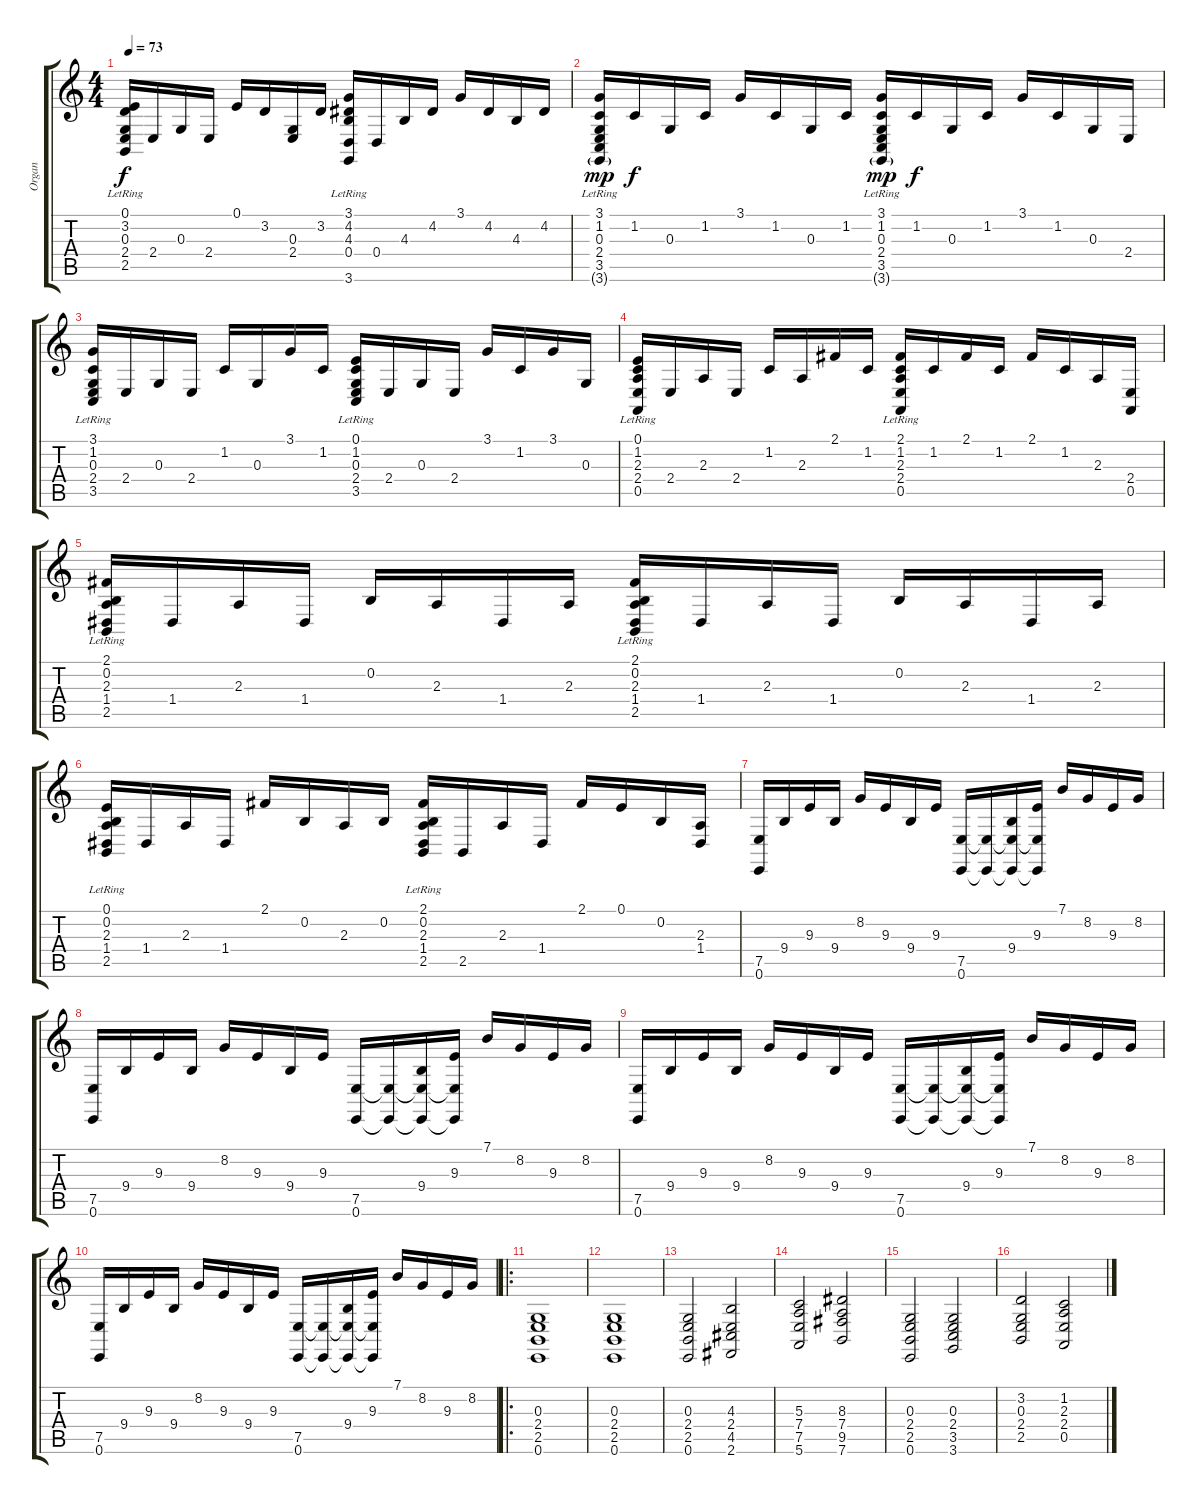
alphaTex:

\track ("Organ" "Organ") {instrument churchorgan}
\staff {score tabs}
\tuning (E4 B3 G3 D3 A2 E2) {hide}
\ts (4 4)
\tempo 73
\clef g2
\ks c
(0.1{lr} 3.2{lr} 0.3{lr} 2.4{lr} 2.5{lr}).16{dy f} 2.4.16 0.3.16 2.4.16 0.1.16 3.2.16 (0.3 2.4).16 3.2.16 (3.1{lr} 4.2{lr} 4.3{lr} 0.4{lr} 3.6{lr}).16 0.4.16 4.3.16 4.2.16 3.1.16 4.2.16 4.3.16 4.2.16 |
(3.1{lr} 1.2{lr} 0.3{lr} 2.4{lr} 3.5{lr} 3.6{g lr}).16{dy mp} 1.2.16{dy f} 0.3.16 1.2.16 3.1.16 1.2.16 0.3.16 1.2.16 (3.1{lr} 1.2{lr} 0.3{lr} 2.4{lr} 3.5{lr} 3.6{g lr}).16{dy mp} 1.2.16{dy f} 0.3.16 1.2.16 3.1.16 1.2.16 0.3.16 2.4.16 |
(3.1{lr} 1.2{lr} 0.3{lr} 2.4{lr} 3.5{lr}).16 2.4.16 0.3.16 2.4.16 1.2.16 0.3.16 3.1.16 1.2.16 (0.1{lr} 1.2{lr} 0.3{lr} 2.4{lr} 3.5{lr}).16 2.4.16 0.3.16 2.4.16 3.1.16 1.2.16 3.1.16 0.3.16 |
(0.1{lr} 1.2{lr} 2.3{lr} 2.4{lr} 0.5{lr}).16 2.4.16 2.3.16 2.4.16 1.2.16 2.3.16 2.1.16 1.2.16 (2.1{lr} 1.2{lr} 2.3{lr} 2.4{lr} 0.5{lr}).16 1.2.16 2.1.16 1.2.16 2.1.16 1.2.16 2.3.16 (2.4 0.5).16 |
(2.1{lr} 0.2{lr} 2.3{lr} 1.4{lr} 2.5{lr}).16 1.4.16 2.3.16 1.4.16 0.2.16 2.3.16 1.4.16 2.3.16 (2.1{lr} 0.2{lr} 2.3{lr} 1.4{lr} 2.5{lr}).16 1.4.16 2.3.16 1.4.16 0.2.16 2.3.16 1.4.16 2.3.16 |
(0.1{lr} 0.2{lr} 2.3{lr} 1.4{lr} 2.5{lr}).16 1.4.16 2.3.16 1.4.16 2.1.16 0.2.16 2.3.16 0.2.16 (2.1{lr} 0.2{lr} 2.3{lr} 1.4{lr} 2.5{lr}).16 2.5.16 2.3.16 1.4.16 2.1.16 0.1.16 0.2.16 (2.3 1.4).16 |
(7.5 0.6).16 9.4.16 9.3.16 9.4.16 8.2.16 9.3.16 9.4.16 9.3.16 (7.5 0.6).16 (7.5{t} 0.6{t}).16 (9.4 7.5{t} 0.6{t}).16 (9.3 7.5{t} 0.6{t}).16 7.1.16 8.2.16 9.3.16 8.2.16 |
(7.5 0.6).16 9.4.16 9.3.16 9.4.16 8.2.16 9.3.16 9.4.16 9.3.16 (7.5 0.6).16 (7.5{t} 0.6{t}).16 (9.4 7.5{t} 0.6{t}).16 (9.3 7.5{t} 0.6{t}).16 7.1.16 8.2.16 9.3.16 8.2.16 |
(7.5 0.6).16 9.4.16 9.3.16 9.4.16 8.2.16 9.3.16 9.4.16 9.3.16 (7.5 0.6).16 (7.5{t} 0.6{t}).16 (9.4 7.5{t} 0.6{t}).16 (9.3 7.5{t} 0.6{t}).16 7.1.16 8.2.16 9.3.16 8.2.16 |
(7.5 0.6).16 9.4.16 9.3.16 9.4.16 8.2.16 9.3.16 9.4.16 9.3.16 (7.5 0.6).16 (7.5{t} 0.6{t}).16 (9.4 7.5{t} 0.6{t}).16 (9.3 7.5{t} 0.6{t}).16 7.1.16 8.2.16 9.3.16 8.2.16 |
\ro
(0.3 2.4 2.5 0.6).1 |
(0.3 2.4 2.5 0.6).1 |
(0.3 2.4 2.5 0.6).2 (4.3 2.4 4.5 2.6).2 |
(5.3 7.4 7.5 5.6).2 (8.3 7.4 9.5 7.6).2 |
(0.3 2.4 2.5 0.6).2 (0.3 2.4 3.5 3.6).2 |
(3.2 0.3 2.4 2.5).2 (1.2 2.3 2.4 0.5).2
